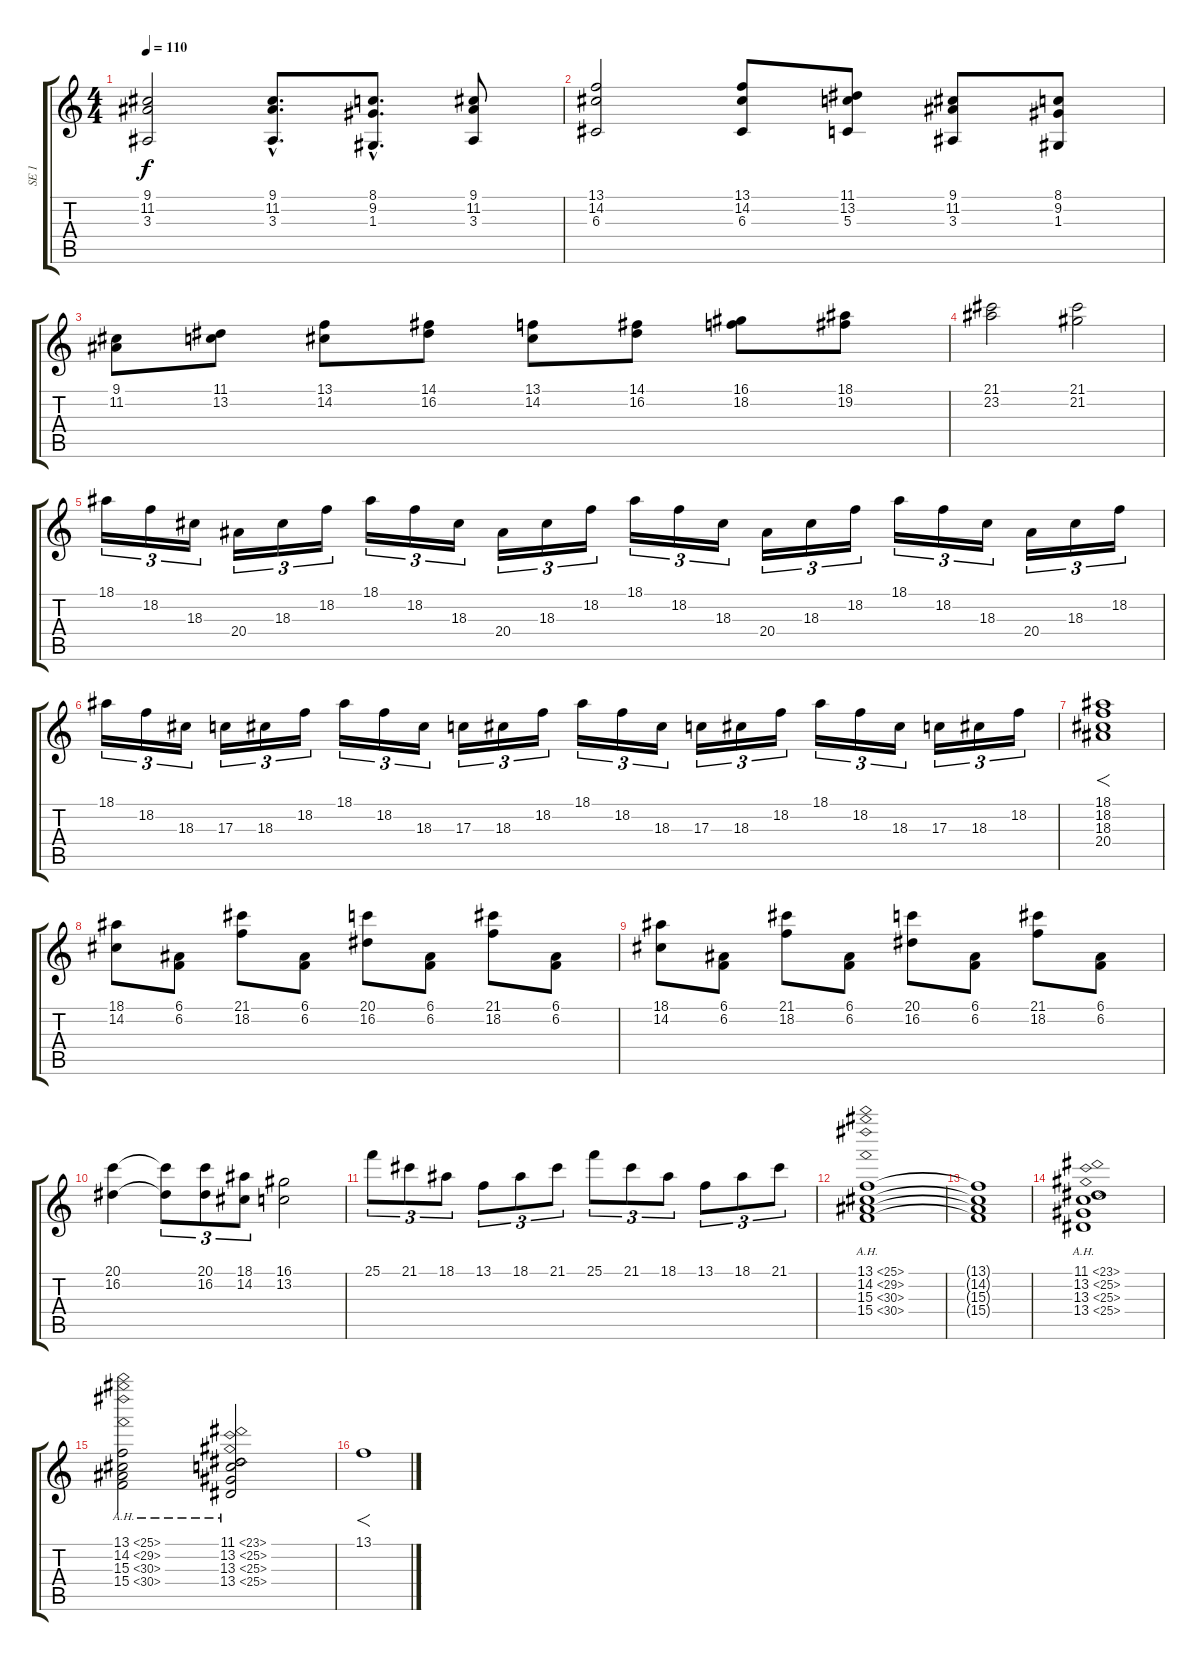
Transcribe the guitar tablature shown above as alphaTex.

\track ("SE 1" "SE 1") {instrument stringensemble1}
\staff {score tabs}
\tuning (E4 B3 G3 D3 A2 E2) {hide}
\ts (4 4)
\tempo 110
\clef g2
\ks c
(9.1 11.2 3.3).2{dy f} (9.1{hac} 11.2{hac} 3.3{hac}).8{d} (8.1{hac} 9.2{hac} 1.3{hac}).8{d} (9.1 11.2 3.3).8 |
(13.1 14.2 6.3).2 (13.1 14.2 6.3).8 (11.1 13.2 5.3).8 (9.1 11.2 3.3).8 (8.1 9.2 1.3).8 |
(9.1 11.2).8 (11.1 13.2).8 (13.1 14.2).8 (14.1 16.2).8 (13.1 14.2).8 (14.1 16.2).8 (16.1 18.2).8 (18.1 19.2).8 |
(21.1 23.2).2 (21.1 21.2).2 |
18.1.16{tu (3 2) volume 12} 18.2.16{tu (3 2)} 18.3.16{tu (3 2)} 20.4.16{tu (3 2)} 18.3.16{tu (3 2)} 18.2.16{tu (3 2)} 18.1.16{tu (3 2)} 18.2.16{tu (3 2)} 18.3.16{tu (3 2)} 20.4.16{tu (3 2)} 18.3.16{tu (3 2)} 18.2.16{tu (3 2)} 18.1.16{tu (3 2)} 18.2.16{tu (3 2)} 18.3.16{tu (3 2)} 20.4.16{tu (3 2)} 18.3.16{tu (3 2)} 18.2.16{tu (3 2)} 18.1.16{tu (3 2)} 18.2.16{tu (3 2)} 18.3.16{tu (3 2)} 20.4.16{tu (3 2)} 18.3.16{tu (3 2)} 18.2.16{tu (3 2)} |
18.1.16{tu (3 2)} 18.2.16{tu (3 2)} 18.3.16{tu (3 2)} 17.3.16{tu (3 2)} 18.3.16{tu (3 2)} 18.2.16{tu (3 2)} 18.1.16{tu (3 2)} 18.2.16{tu (3 2)} 18.3.16{tu (3 2)} 17.3.16{tu (3 2)} 18.3.16{tu (3 2)} 18.2.16{tu (3 2)} 18.1.16{tu (3 2)} 18.2.16{tu (3 2)} 18.3.16{tu (3 2)} 17.3.16{tu (3 2)} 18.3.16{tu (3 2)} 18.2.16{tu (3 2)} 18.1.16{tu (3 2)} 18.2.16{tu (3 2)} 18.3.16{tu (3 2)} 17.3.16{tu (3 2)} 18.3.16{tu (3 2)} 18.2.16{tu (3 2)} |
(18.1 18.2 18.3 20.4).1{f volume 10} |
\section ("" "")
(18.1 14.2).8 (6.1 6.2).8 (21.1 18.2).8 (6.1 6.2).8 (20.1 16.2).8 (6.1 6.2).8 (21.1 18.2).8 (6.1 6.2).8 |
(18.1 14.2).8 (6.1 6.2).8 (21.1 18.2).8 (6.1 6.2).8 (20.1 16.2).8 (6.1 6.2).8 (21.1 18.2).8 (6.1 6.2).8 |
(20.1 16.2).4 (20.1{t} 16.2{t}).8{tu (3 2)} (20.1 16.2).8{tu (3 2)} (18.1 14.2).8{tu (3 2)} (16.1 13.2).2 |
25.1.8{tu (3 2)} 21.1.8{tu (3 2)} 18.1.8{tu (3 2)} 13.1.8{tu (3 2)} 18.1.8{tu (3 2)} 21.1.8{tu (3 2)} 25.1.8{tu (3 2)} 21.1.8{tu (3 2)} 18.1.8{tu (3 2)} 13.1.8{tu (3 2)} 18.1.8{tu (3 2)} 21.1.8{tu (3 2)} |
(13.1{ah 12} 14.2{ah 15} 15.3{ah 15} 15.4{ah 15}).1 |
(13.1{t} 14.2{t} 15.3{t} 15.4{t}).1 |
(11.1{ah 12} 13.2{ah 12} 13.3{ah 12} 13.4{ah 12}).1 |
(13.1{ah 12} 14.2{ah 15} 15.3{ah 15} 15.4{ah 15}).2 (11.1{ah 12} 13.2{ah 12} 13.3{ah 12} 13.4{ah 12}).2 |
\section ("" "")
13.1.1{f instrument churchorgan}
